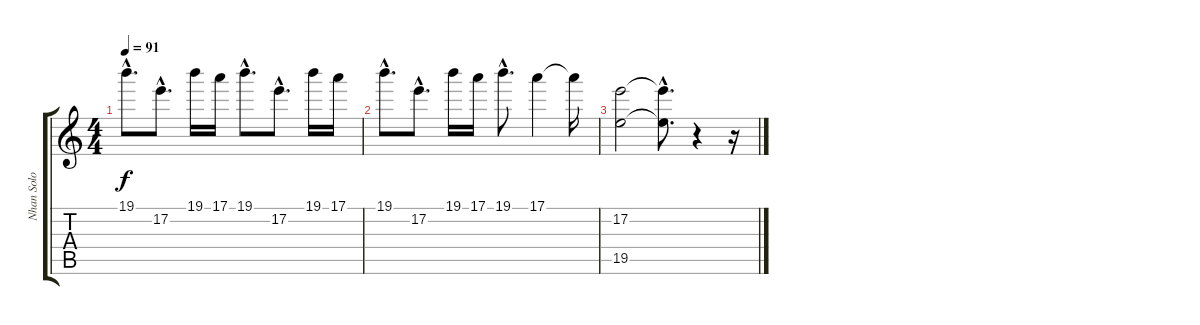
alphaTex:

\track ("Nhan Solo" "Nhan Solo") {instrument overdrivenguitar}
\staff {score tabs}
\tuning (E4 B3 G3 D3 A2 E2) {hide}
\ts (4 4)
\tempo 91
\clef g2
\ks c
19.1{hac}.8{d dy f} 17.2{hac}.8{d} 19.1.16 17.1.16 19.1{hac}.8{d} 17.2{hac}.8{d} 19.1.16 17.1.16 |
19.1{hac}.8{d} 17.2{hac}.8{d} 19.1.16 17.1.16 19.1{hac}.8{d} 17.1.4 17.1{t}.16 |
(17.2 19.5).2 (17.2{hac t} 19.5{hac t}).8{d} r.4 r.16
